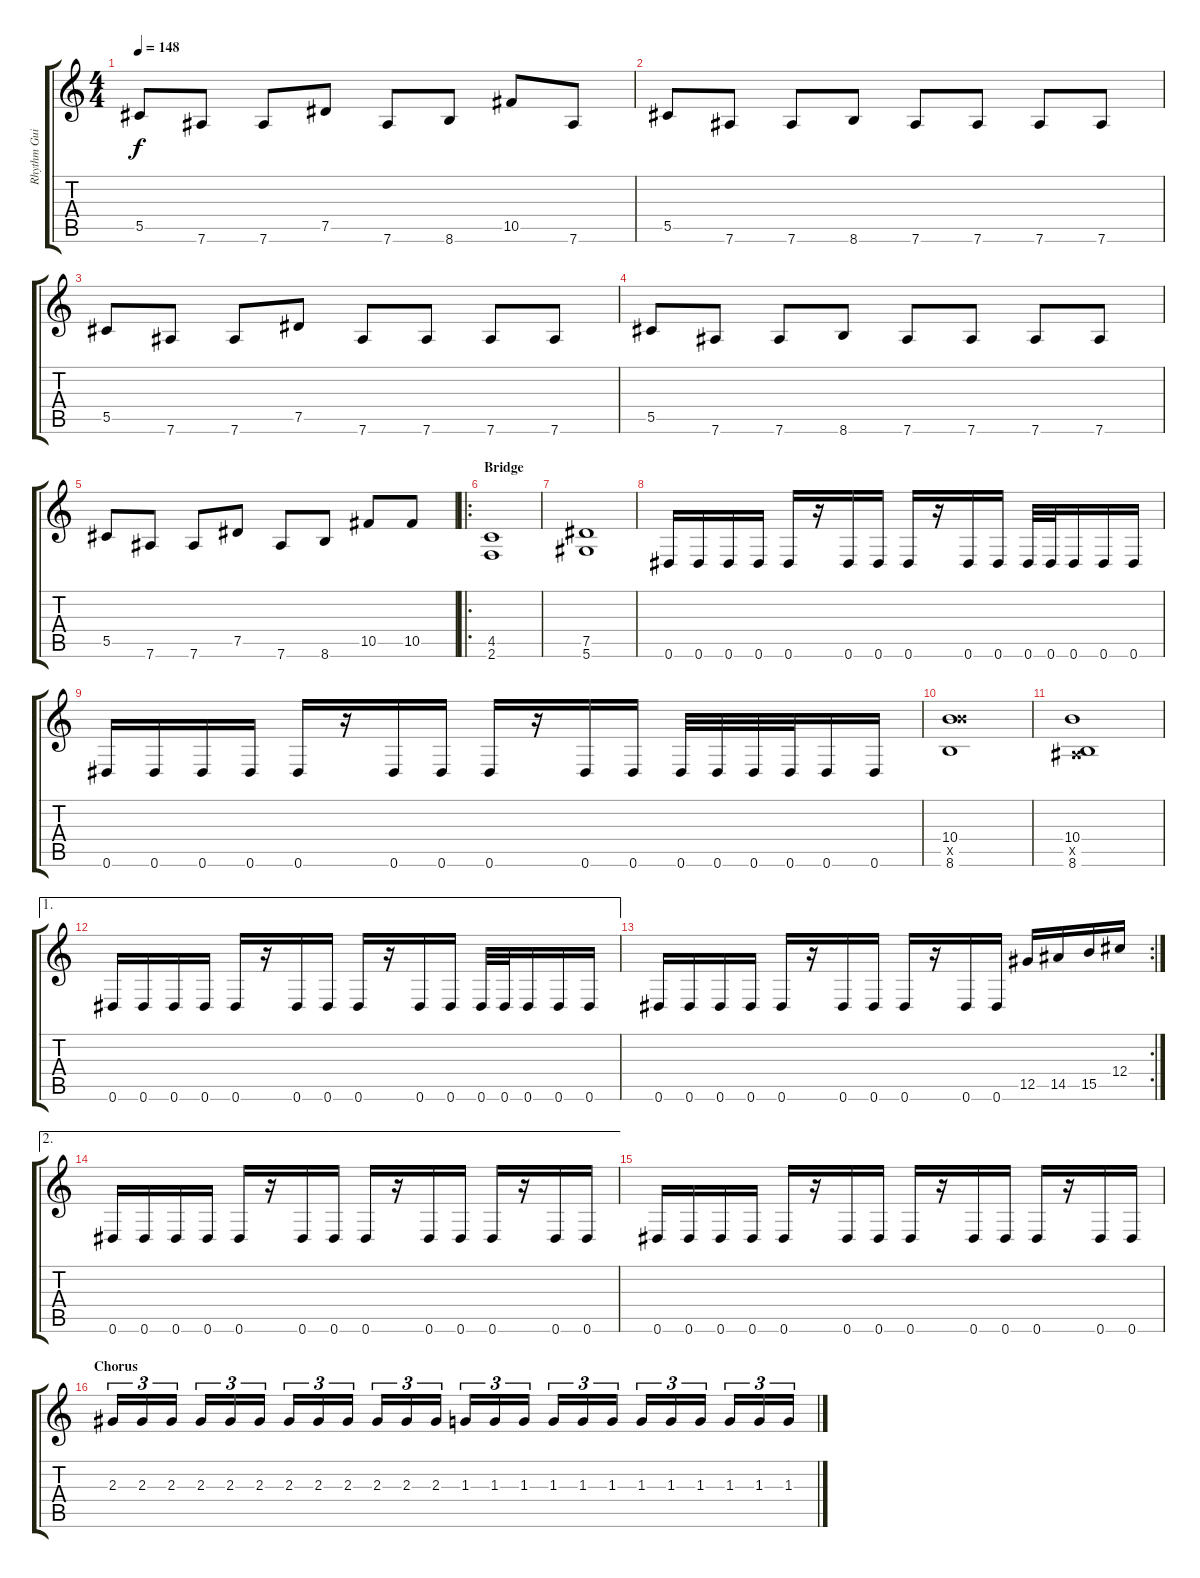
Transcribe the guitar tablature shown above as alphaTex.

\track ("Rhythm Guitar" "Rhythm Gui") {instrument distortionguitar}
\staff {score tabs}
\tuning (Eb4 Bb3 Gb3 Db3 Ab2 Eb2) {hide}
\ts (4 4)
\tempo 148
\clef g2
\ks c
5.5.8{dy f} 7.6.8 7.6.8 7.5.8 7.6.8 8.6.8 10.5.8 7.6.8 |
5.5.8 7.6.8 7.6.8 8.6.8 7.6.8 7.6.8 7.6.8 7.6.8 |
5.5.8 7.6.8 7.6.8 7.5.8 7.6.8 7.6.8 7.6.8 7.6.8 |
5.5.8 7.6.8 7.6.8 8.6.8 7.6.8 7.6.8 7.6.8 7.6.8 |
5.5.8 7.6.8 7.6.8 7.5.8 7.6.8 8.6.8 10.5.8 10.5.8 |
\ro
\section ("" "Bridge")
(4.5 2.6).1 |
(7.5 5.6).1 |
0.6.16 0.6.16 0.6.16 0.6.16 0.6.16 r.16 0.6.16 0.6.16 0.6.16 r.16 0.6.16 0.6.16 0.6.32 0.6.32 0.6.16 0.6.16 0.6.16 |
0.6.16 0.6.16 0.6.16 0.6.16 0.6.16 r.16 0.6.16 0.6.16 0.6.16 r.16 0.6.16 0.6.16 0.6.32 0.6.32 0.6.32 0.6.32 0.6.16 0.6.16 |
(10.4 15.5{x} 8.6).1 |
(10.4 2.5{x} 8.6).1 |
\ae 1
0.6.16 0.6.16 0.6.16 0.6.16 0.6.16 r.16 0.6.16 0.6.16 0.6.16 r.16 0.6.16 0.6.16 0.6.32 0.6.32 0.6.16 0.6.16 0.6.16 |
\rc 2
0.6.16 0.6.16 0.6.16 0.6.16 0.6.16 r.16 0.6.16 0.6.16 0.6.16 r.16 0.6.16 0.6.16 12.5.16 14.5.16 15.5.16 12.4.16 |
\ae 2
0.6.16 0.6.16 0.6.16 0.6.16 0.6.16 r.16 0.6.16 0.6.16 0.6.16 r.16 0.6.16 0.6.16 0.6.16 r.16 0.6.16 0.6.16 |
0.6.16 0.6.16 0.6.16 0.6.16 0.6.16 r.16 0.6.16 0.6.16 0.6.16 r.16 0.6.16 0.6.16 0.6.16 r.16 0.6.16 0.6.16 |
\section ("" "Chorus")
2.3.16{tu (3 2)} 2.3.16{tu (3 2)} 2.3.16{tu (3 2)} 2.3.16{tu (3 2)} 2.3.16{tu (3 2)} 2.3.16{tu (3 2)} 2.3.16{tu (3 2)} 2.3.16{tu (3 2)} 2.3.16{tu (3 2)} 2.3.16{tu (3 2)} 2.3.16{tu (3 2)} 2.3.16{tu (3 2)} 1.3.16{tu (3 2)} 1.3.16{tu (3 2)} 1.3.16{tu (3 2)} 1.3.16{tu (3 2)} 1.3.16{tu (3 2)} 1.3.16{tu (3 2)} 1.3.16{tu (3 2)} 1.3.16{tu (3 2)} 1.3.16{tu (3 2)} 1.3.16{tu (3 2)} 1.3.16{tu (3 2)} 1.3.16{tu (3 2)}
